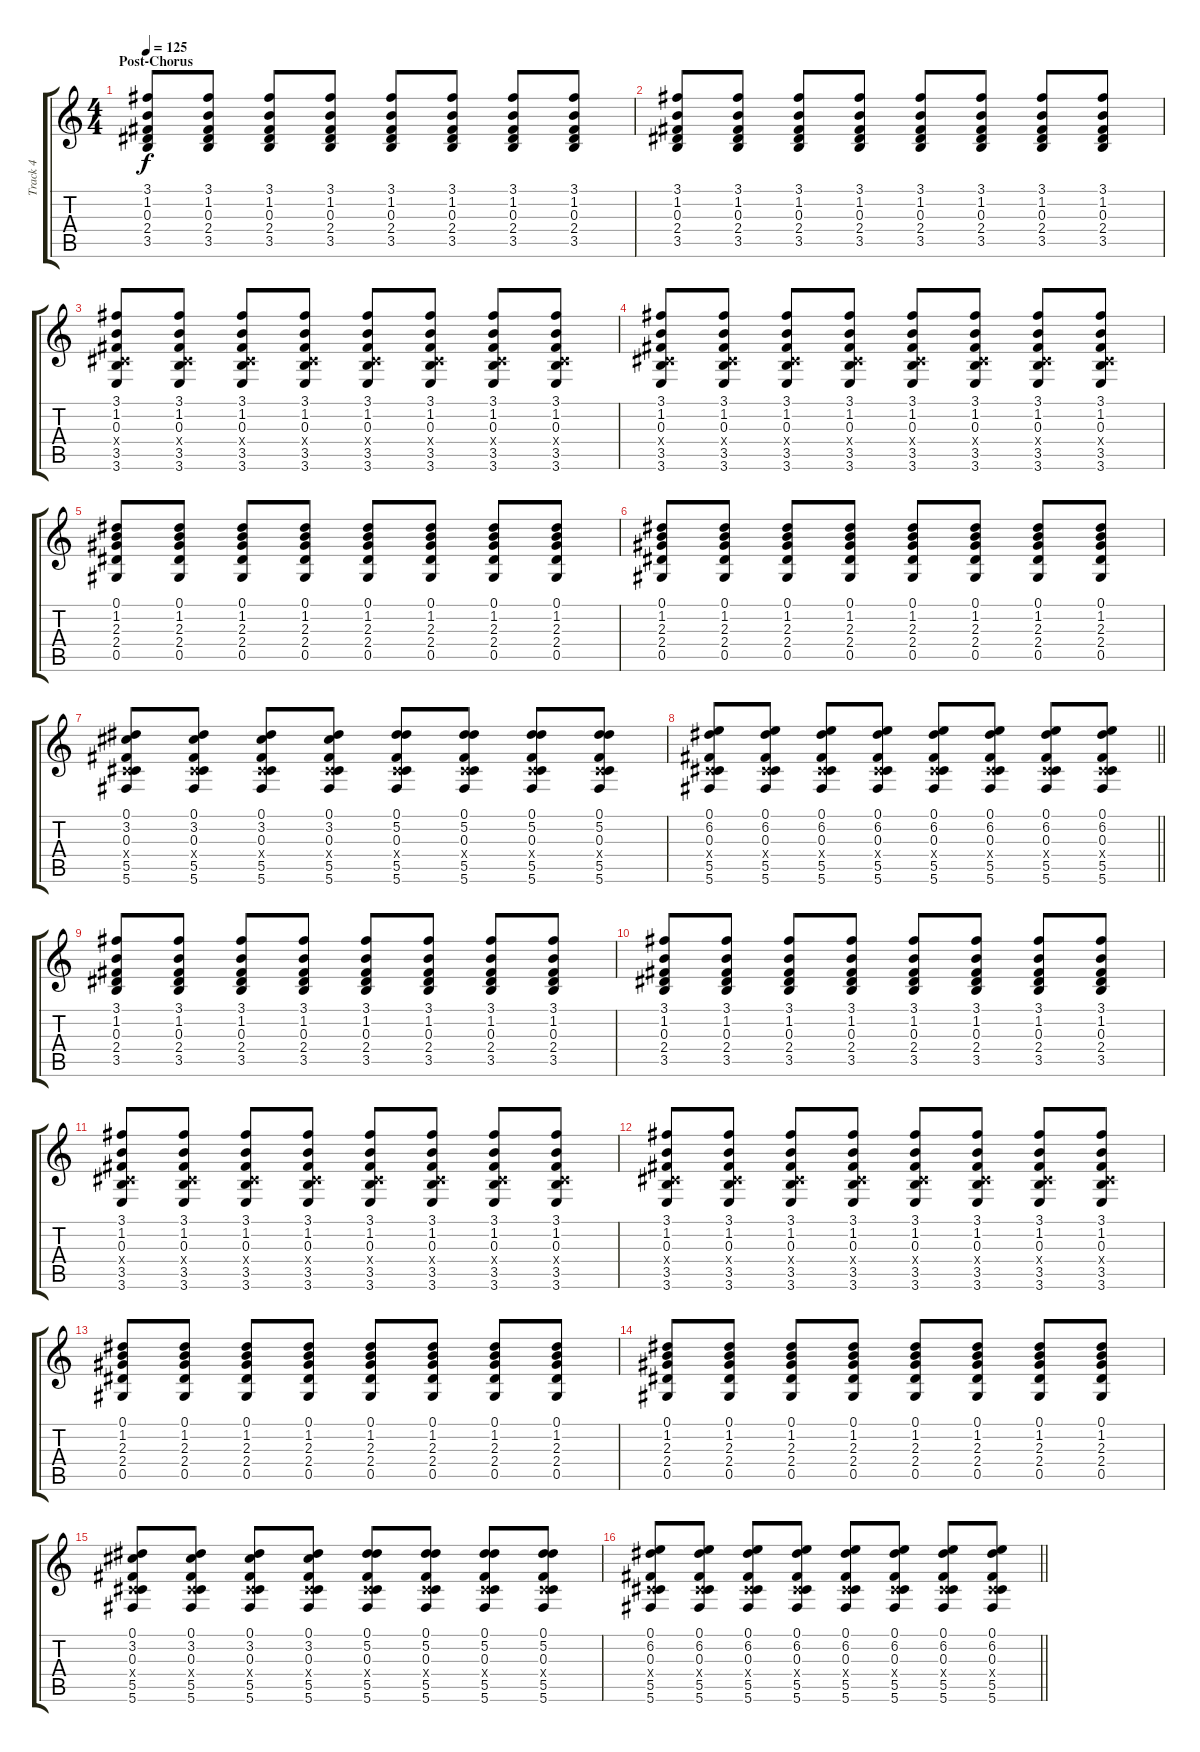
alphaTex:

\track ("Track 4" "Track 4") {instrument electricguitarjazz}
\staff {score tabs}
\tuning (Eb4 Bb3 Gb3 Db3 Ab2 Db2) {hide}
\ts (4 4)
\section ("" "Post-Chorus")
\tempo 125
\clef g2
\ks c
(3.1 1.2 0.3 2.4 3.5).8{dy f} (3.1 1.2 0.3 2.4 3.5).8 (3.1 1.2 0.3 2.4 3.5).8 (3.1 1.2 0.3 2.4 3.5).8 (3.1 1.2 0.3 2.4 3.5).8 (3.1 1.2 0.3 2.4 3.5).8 (3.1 1.2 0.3 2.4 3.5).8 (3.1 1.2 0.3 2.4 3.5).8 |
(3.1 1.2 0.3 2.4 3.5).8 (3.1 1.2 0.3 2.4 3.5).8 (3.1 1.2 0.3 2.4 3.5).8 (3.1 1.2 0.3 2.4 3.5).8 (3.1 1.2 0.3 2.4 3.5).8 (3.1 1.2 0.3 2.4 3.5).8 (3.1 1.2 0.3 2.4 3.5).8 (3.1 1.2 0.3 2.4 3.5).8 |
(3.1 1.2 0.3 0.4{x} 3.5 3.6).8 (3.1 1.2 0.3 0.4{x} 3.5 3.6).8 (3.1 1.2 0.3 0.4{x} 3.5 3.6).8 (3.1 1.2 0.3 0.4{x} 3.5 3.6).8 (3.1 1.2 0.3 0.4{x} 3.5 3.6).8 (3.1 1.2 0.3 0.4{x} 3.5 3.6).8 (3.1 1.2 0.3 0.4{x} 3.5 3.6).8 (3.1 1.2 0.3 0.4{x} 3.5 3.6).8 |
(3.1 1.2 0.3 0.4{x} 3.5 3.6).8 (3.1 1.2 0.3 0.4{x} 3.5 3.6).8 (3.1 1.2 0.3 0.4{x} 3.5 3.6).8 (3.1 1.2 0.3 0.4{x} 3.5 3.6).8 (3.1 1.2 0.3 0.4{x} 3.5 3.6).8 (3.1 1.2 0.3 0.4{x} 3.5 3.6).8 (3.1 1.2 0.3 0.4{x} 3.5 3.6).8 (3.1 1.2 0.3 0.4{x} 3.5 3.6).8 |
(0.1 1.2 2.3 2.4 0.5).8 (0.1 1.2 2.3 2.4 0.5).8 (0.1 1.2 2.3 2.4 0.5).8 (0.1 1.2 2.3 2.4 0.5).8 (0.1 1.2 2.3 2.4 0.5).8 (0.1 1.2 2.3 2.4 0.5).8 (0.1 1.2 2.3 2.4 0.5).8 (0.1 1.2 2.3 2.4 0.5).8 |
(0.1 1.2 2.3 2.4 0.5).8 (0.1 1.2 2.3 2.4 0.5).8 (0.1 1.2 2.3 2.4 0.5).8 (0.1 1.2 2.3 2.4 0.5).8 (0.1 1.2 2.3 2.4 0.5).8 (0.1 1.2 2.3 2.4 0.5).8 (0.1 1.2 2.3 2.4 0.5).8 (0.1 1.2 2.3 2.4 0.5).8 |
(0.1 3.2 0.3 0.4{x} 5.5 5.6).8 (0.1 3.2 0.3 0.4{x} 5.5 5.6).8 (0.1 3.2 0.3 0.4{x} 5.5 5.6).8 (0.1 3.2 0.3 0.4{x} 5.5 5.6).8 (0.1 5.2 0.3 0.4{x} 5.5 5.6).8 (0.1 5.2 0.3 0.4{x} 5.5 5.6).8 (0.1 5.2 0.3 0.4{x} 5.5 5.6).8 (0.1 5.2 0.3 0.4{x} 5.5 5.6).8 |
\barLineRight lightlight
(0.1 6.2 0.3 0.4{x} 5.5 5.6).8 (0.1 6.2 0.3 0.4{x} 5.5 5.6).8 (0.1 6.2 0.3 0.4{x} 5.5 5.6).8 (0.1 6.2 0.3 0.4{x} 5.5 5.6).8 (0.1 6.2 0.3 0.4{x} 5.5 5.6).8 (0.1 6.2 0.3 0.4{x} 5.5 5.6).8 (0.1 6.2 0.3 0.4{x} 5.5 5.6).8 (0.1 6.2 0.3 0.4{x} 5.5 5.6).8 |
(3.1 1.2 0.3 2.4 3.5).8 (3.1 1.2 0.3 2.4 3.5).8 (3.1 1.2 0.3 2.4 3.5).8 (3.1 1.2 0.3 2.4 3.5).8 (3.1 1.2 0.3 2.4 3.5).8 (3.1 1.2 0.3 2.4 3.5).8 (3.1 1.2 0.3 2.4 3.5).8 (3.1 1.2 0.3 2.4 3.5).8 |
(3.1 1.2 0.3 2.4 3.5).8 (3.1 1.2 0.3 2.4 3.5).8 (3.1 1.2 0.3 2.4 3.5).8 (3.1 1.2 0.3 2.4 3.5).8 (3.1 1.2 0.3 2.4 3.5).8 (3.1 1.2 0.3 2.4 3.5).8 (3.1 1.2 0.3 2.4 3.5).8 (3.1 1.2 0.3 2.4 3.5).8 |
(3.1 1.2 0.3 0.4{x} 3.5 3.6).8 (3.1 1.2 0.3 0.4{x} 3.5 3.6).8 (3.1 1.2 0.3 0.4{x} 3.5 3.6).8 (3.1 1.2 0.3 0.4{x} 3.5 3.6).8 (3.1 1.2 0.3 0.4{x} 3.5 3.6).8 (3.1 1.2 0.3 0.4{x} 3.5 3.6).8 (3.1 1.2 0.3 0.4{x} 3.5 3.6).8 (3.1 1.2 0.3 0.4{x} 3.5 3.6).8 |
(3.1 1.2 0.3 0.4{x} 3.5 3.6).8 (3.1 1.2 0.3 0.4{x} 3.5 3.6).8 (3.1 1.2 0.3 0.4{x} 3.5 3.6).8 (3.1 1.2 0.3 0.4{x} 3.5 3.6).8 (3.1 1.2 0.3 0.4{x} 3.5 3.6).8 (3.1 1.2 0.3 0.4{x} 3.5 3.6).8 (3.1 1.2 0.3 0.4{x} 3.5 3.6).8 (3.1 1.2 0.3 0.4{x} 3.5 3.6).8 |
(0.1 1.2 2.3 2.4 0.5).8 (0.1 1.2 2.3 2.4 0.5).8 (0.1 1.2 2.3 2.4 0.5).8 (0.1 1.2 2.3 2.4 0.5).8 (0.1 1.2 2.3 2.4 0.5).8 (0.1 1.2 2.3 2.4 0.5).8 (0.1 1.2 2.3 2.4 0.5).8 (0.1 1.2 2.3 2.4 0.5).8 |
(0.1 1.2 2.3 2.4 0.5).8 (0.1 1.2 2.3 2.4 0.5).8 (0.1 1.2 2.3 2.4 0.5).8 (0.1 1.2 2.3 2.4 0.5).8 (0.1 1.2 2.3 2.4 0.5).8 (0.1 1.2 2.3 2.4 0.5).8 (0.1 1.2 2.3 2.4 0.5).8 (0.1 1.2 2.3 2.4 0.5).8 |
(0.1 3.2 0.3 0.4{x} 5.5 5.6).8 (0.1 3.2 0.3 0.4{x} 5.5 5.6).8 (0.1 3.2 0.3 0.4{x} 5.5 5.6).8 (0.1 3.2 0.3 0.4{x} 5.5 5.6).8 (0.1 5.2 0.3 0.4{x} 5.5 5.6).8 (0.1 5.2 0.3 0.4{x} 5.5 5.6).8 (0.1 5.2 0.3 0.4{x} 5.5 5.6).8 (0.1 5.2 0.3 0.4{x} 5.5 5.6).8 |
\barLineRight lightlight
(0.1 6.2 0.3 0.4{x} 5.5 5.6).8 (0.1 6.2 0.3 0.4{x} 5.5 5.6).8 (0.1 6.2 0.3 0.4{x} 5.5 5.6).8 (0.1 6.2 0.3 0.4{x} 5.5 5.6).8 (0.1 6.2 0.3 0.4{x} 5.5 5.6).8 (0.1 6.2 0.3 0.4{x} 5.5 5.6).8 (0.1 6.2 0.3 0.4{x} 5.5 5.6).8 (0.1 6.2 0.3 0.4{x} 5.5 5.6).8
